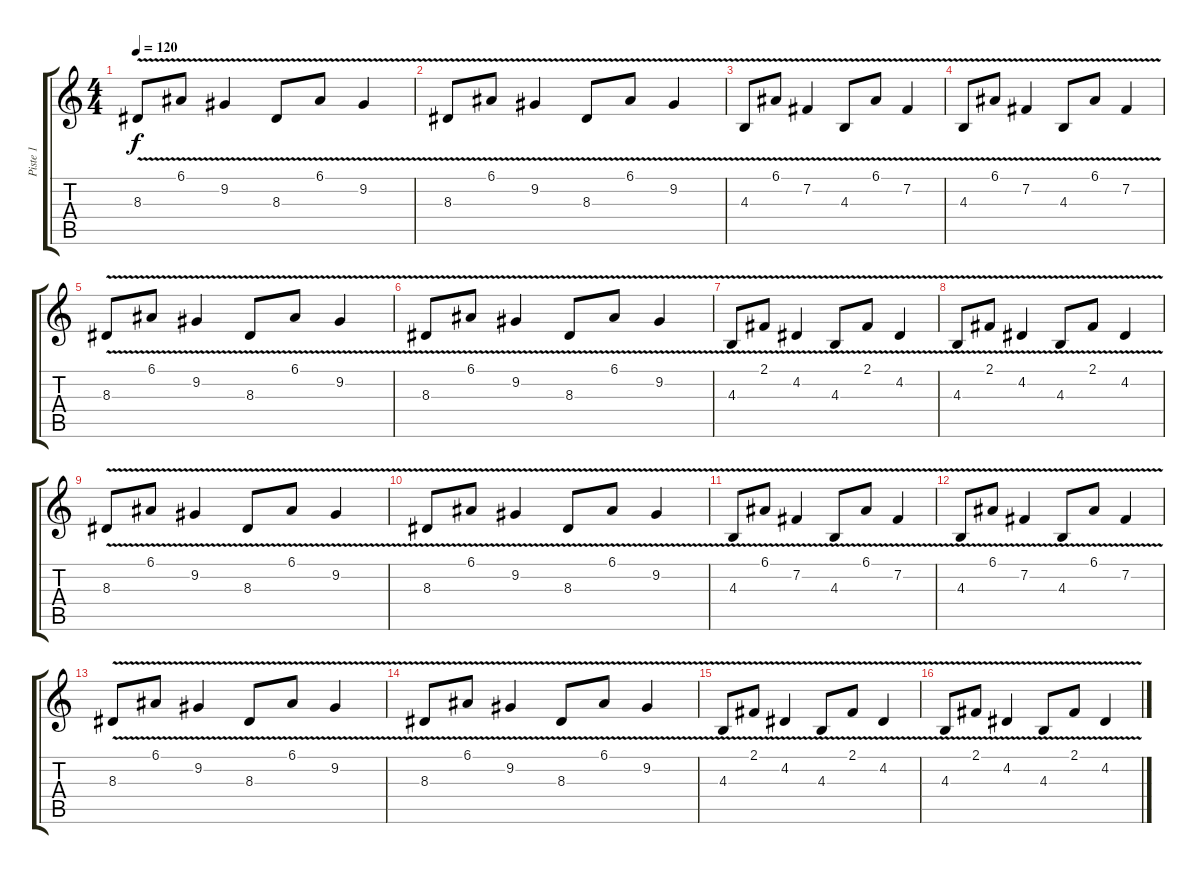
\track ("Piste 1" "Piste 1") {instrument fx7echoes}
\staff {score tabs}
\tuning (E4 B3 G3 D3 A2 E2) {hide}
\ts (4 4)
\tempo 120
\clef g2
\ks c
8.3{v}.8{dy f} 6.1{v}.8 9.2{v}.4 8.3{v}.8 6.1{v}.8 9.2{v}.4 |
8.3{v}.8 6.1{v}.8 9.2{v}.4 8.3{v}.8 6.1{v}.8 9.2{v}.4 |
4.3{v}.8 6.1{v}.8 7.2{v}.4 4.3{v}.8 6.1{v}.8 7.2{v}.4 |
4.3{v}.8 6.1{v}.8 7.2{v}.4 4.3{v}.8 6.1{v}.8 7.2{v}.4 |
8.3{v}.8 6.1{v}.8 9.2{v}.4 8.3{v}.8 6.1{v}.8 9.2{v}.4 |
8.3{v}.8 6.1{v}.8 9.2{v}.4 8.3{v}.8 6.1{v}.8 9.2{v}.4 |
4.3{v}.8 2.1{v}.8 4.2{v}.4 4.3{v}.8 2.1{v}.8 4.2{v}.4 |
4.3{v}.8 2.1{v}.8 4.2{v}.4 4.3{v}.8 2.1{v}.8 4.2{v}.4 |
8.3{v}.8 6.1{v}.8 9.2{v}.4 8.3{v}.8 6.1{v}.8 9.2{v}.4 |
8.3{v}.8 6.1{v}.8 9.2{v}.4 8.3{v}.8 6.1{v}.8 9.2{v}.4 |
4.3{v}.8 6.1{v}.8 7.2{v}.4 4.3{v}.8 6.1{v}.8 7.2{v}.4 |
4.3{v}.8 6.1{v}.8 7.2{v}.4 4.3{v}.8 6.1{v}.8 7.2{v}.4 |
8.3{v}.8 6.1{v}.8 9.2{v}.4 8.3{v}.8 6.1{v}.8 9.2{v}.4 |
8.3{v}.8 6.1{v}.8 9.2{v}.4 8.3{v}.8 6.1{v}.8 9.2{v}.4 |
4.3{v}.8 2.1{v}.8 4.2{v}.4 4.3{v}.8 2.1{v}.8 4.2{v}.4 |
4.3{v}.8 2.1{v}.8 4.2{v}.4 4.3{v}.8 2.1{v}.8 4.2{v}.4
